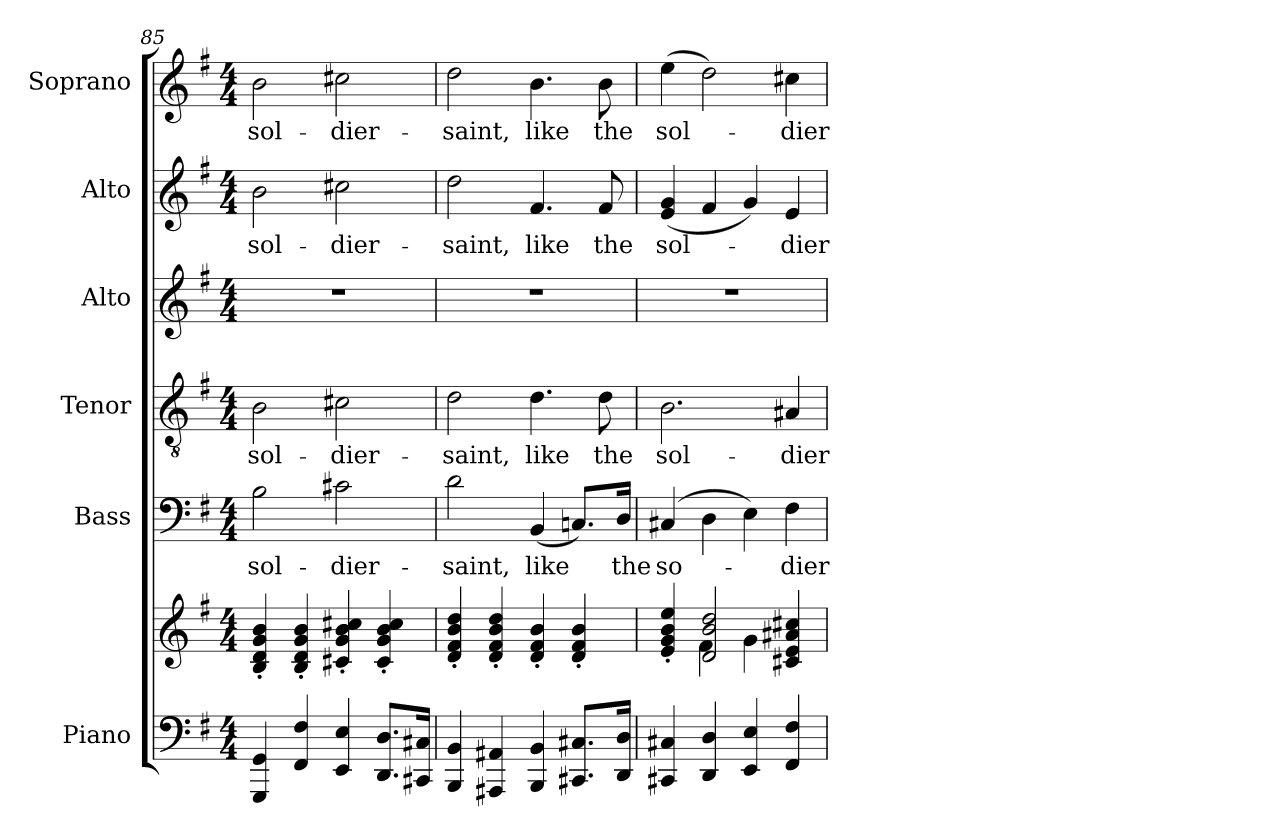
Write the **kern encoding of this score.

**kern	**kern	**kern	**text	**kern	**text	**kern	**kern	**text	**kern	**text
*part6	*part6	*part5	*part5	*part4	*part4	*part3	*part2	*part2	*part1	*part1
*staff7	*staff6	*staff5	*staff5	*staff4	*staff4	*staff3	*staff2	*staff2	*staff1	*staff1
*I"Piano	*	*I"Bass	*	*I"Tenor	*	*I"Alto	*I"Alto	*	*I"Soprano	*
*I'Pno.	*	*I'B.	*	*I'T.	*	*I'A.	*I'A.	*	*I'S.	*
*clefF4	*clefG2	*clefF4	*	*clefGv2	*	*clefG2	*clefG2	*	*clefG2	*
*	*	*	*	*ITrd7c12	*	*	*	*	*	*
*k[f#]	*k[f#]	*k[f#]	*	*k[f#]	*	*k[f#]	*k[f#]	*	*k[f#]	*
*G:	*G:	*G:	*	*G:	*	*G:	*G:	*	*G:	*
*M4/4	*M4/4	*M4/4	*	*M4/4	*	*M4/4	*M4/4	*	*M4/4	*
=85	=85	=85	=85	=85	=85	=85	=85	=85	=85	=85
!	!	!	!LO:LY:b:color=#000000	!	!	!	!	!	!	!
!	!	!	!	!	!LO:LY:b:color=#000000	!	!	!	!	!
!	!	!	!	!	!	!	!	!LO:LY:b:color=#000000	!	!
!	!	!	!	!	!	!	!	!	!	!LO:LY:b:color=#000000
4GGGi/ 4GGi	4Bi/' 4di' 4gi' 4bi'	2Bi\	sol-	2BBi\	sol-	1r	2bi\	sol-	2bi\	sol-
4FF#i/ 4F#i	4Bi/' 4di' 4gi' 4bi'	.	.	.	.	.	.	.	.	.
!	!	!	!LO:LY:b:color=#000000	!	!	!	!	!	!	!
!	!	!	!	!	!LO:LY:b:color=#000000	!	!	!	!	!
!	!	!	!	!	!	!	!	!LO:LY:b:color=#000000	!	!
!	!	!	!	!	!	!	!	!	!	!LO:LY:b:color=#000000
4EEi/ 4Ei	4c#Xi/' 4gi' 4bi' 4cc#Xi'	2c#Xi\	-dier-	2C#Xi\	-dier-	.	2cc#Xi\	-dier-	2cc#Xi\	-dier-
8.DDi/ 8.DiL	4c#i/' 4gi' 4bi' 4cc#i'	.	.	.	.	.	.	.	.	.
16CC#Xi/ 16C#XiJk	.	.	.	.	.	.	.	.	.	.
=86	=86	=86	=86	=86	=86	=86	=86	=86	=86	=86
!	!	!	!LO:LY:b:color=#000000	!	!	!	!	!	!	!
!	!	!	!	!	!LO:LY:b:color=#000000	!	!	!	!	!
!	!	!	!	!	!	!	!	!LO:LY:b:color=#000000	!	!
!	!	!	!	!	!	!	!	!	!	!LO:LY:b:color=#000000
4BBBi/ 4BBi	4di/' 4f#i' 4bi' 4ddi'	2di\	-saint,	2Di\	-saint,	1r	2ddi\	-saint,	2ddi\	-saint,
4AAA#Xi/ 4AA#Xi	4di/' 4f#i' 4bi' 4ddi'	.	.	.	.	.	.	.	.	.
!	!	!	!LO:LY:b:color=#000000	!	!	!	!	!	!	!
!	!	!	!	!	!LO:LY:b:color=#000000	!	!	!	!	!
!	!	!	!	!	!	!	!	!LO:LY:b:color=#000000	!	!
!	!	!	!	!	!	!	!	!	!	!LO:LY:b:color=#000000
4BBBi/ 4BBi	4di/' 4f#i' 4bi'	(4BBi/	like	4.Di\	like	.	4.f#i/	like	4.bi\	like
8.CC#Xi/ 8.C#XiL	4di/' 4f#i' 4bi'	8.Cni/L)	.	.	.	.	.	.	.	.
!	!	!	!	!	!LO:LY:b:color=#000000	!	!	!	!	!
!	!	!	!	!	!	!	!	!LO:LY:b:color=#000000	!	!
!	!	!	!	!	!	!	!	!	!	!LO:LY:b:color=#000000
.	.	.	.	8Di\	the	.	8f#i/	the	8bi\	the
!	!	!	!LO:LY:b:color=#000000	!	!	!	!	!	!	!
16DDi/ 16DiJk	.	16Di/Jk	the	.	.	.	.	.	.	.
!!LO:LB:g=z
=87	=87	=87	=87	=87	=87	=87	=87	=87	=87	=87
*	*^	*	*	*	*	*	*	*	*	*
!	!	!	!	!LO:LY:b:color=#000000	!	!	!	!	!	!	!
!	!	!	!	!	!	!LO:LY:b:color=#000000	!	!	!	!	!
!	!	!	!	!	!	!	!	!	!LO:LY:b:color=#000000	!	!
!	!	!	!	!	!	!	!	!	!	!	!LO:LY:b:color=#000000
4CC#Xi/ 4C#Xi	4ei/' 4gi' 4bi' 4eei'	4ryy	(4C#Xi/	so-	2.BBi\	sol-	1r	(4ei/ 4gi	sol-	(4eei\	sol-
4DDi/ 4Di	2di/ 2bi 2ddi	4f#i\	4Di\	.	.	.	.	4f#i/	.	2ddi\)	.
4EEi/ 4Ei	.	4gi\	4Ei\)	.	.	.	.	4gi/)	.	.	.
!	!	!	!	!LO:LY:b:color=#000000	!	!	!	!	!	!	!
!	!	!	!	!	!	!LO:LY:b:color=#000000	!	!	!	!	!
!	!	!	!	!	!	!	!	!	!LO:LY:b:color=#000000	!	!
!	!	!	!	!	!	!	!	!	!	!	!LO:LY:b:color=#000000
4FF#i/ 4F#i	4c#Xi/ 4ei 4a#Xi 4cc#Xi	4ryy	4F#i\	-dier	4AA#Xi/	-dier-	.	4ei/	-dier-	4cc#Xi\	-dier-
*	*v	*v	*	*	*	*	*	*	*	*	*
=	=	=	=	=	=	=	=	=	=	=
*-	*-	*-	*-	*-	*-	*-	*-	*-	*-	*-
